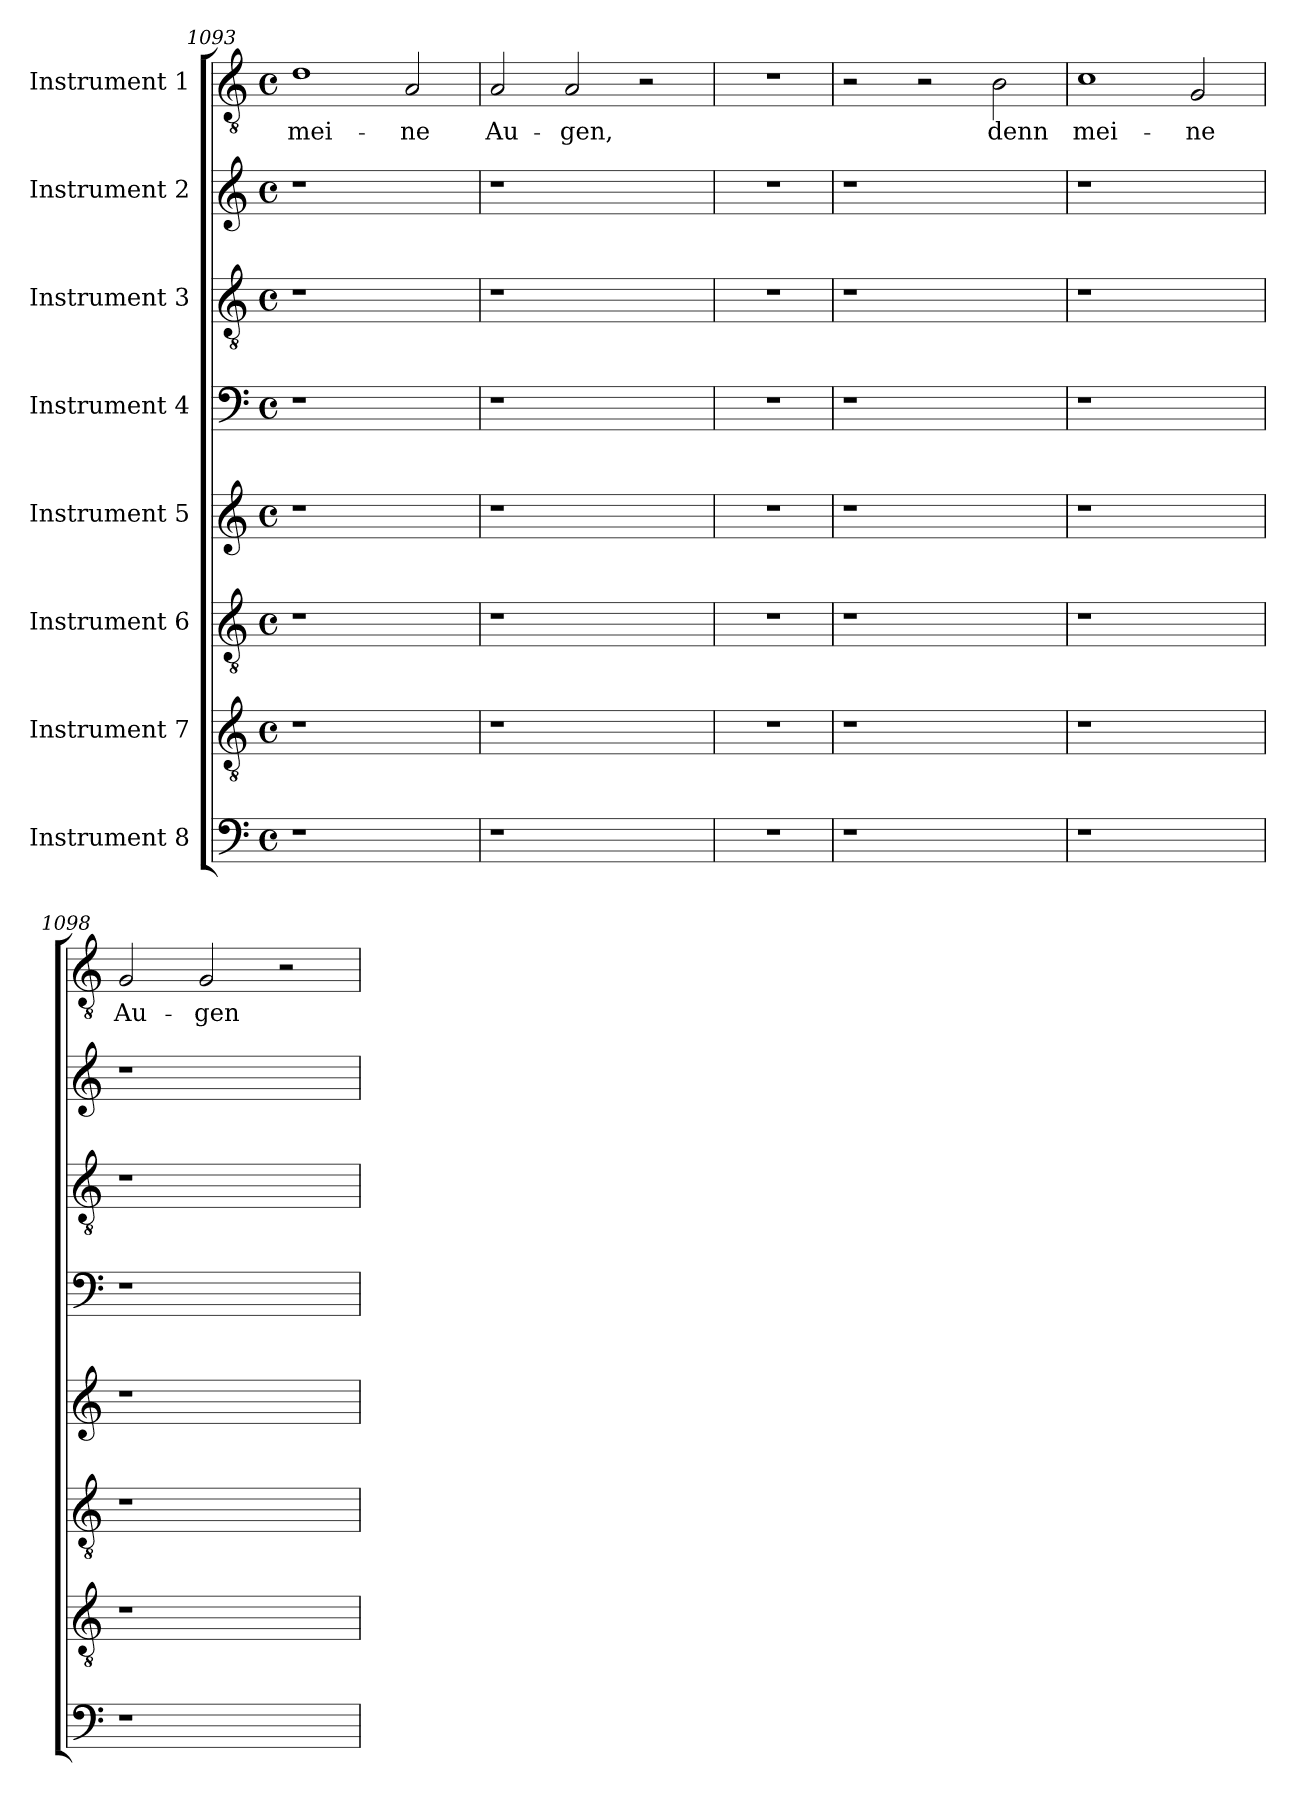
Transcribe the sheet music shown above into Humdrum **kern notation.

**kern	**kern	**kern	**kern	**kern	**kern	**kern	**kern	**text
*part8	*part7	*part6	*part5	*part4	*part3	*part2	*part1	*part1
*staff8	*staff7	*staff6	*staff5	*staff4	*staff3	*staff2	*staff1	*staff1
*I"Instrument 8	*I"Instrument 7	*I"Instrument 6	*I"Instrument 5	*I"Instrument 4	*I"Instrument 3	*I"Instrument 2	*I"Instrument 1	*
!!LO:LB:g=z
*clefF4	*clefGv2	*clefGv2	*clefG2	*clefF4	*clefGv2	*clefG2	*clefGv2	*
*M4/4	*M4/4	*M4/4	*M4/4	*M4/4	*M4/4	*M4/4	*M4/4	*
*met(c)	*met(c)	*met(c)	*met(c)	*met(c)	*met(c)	*met(c)	*met(c)	*
=1093	=1093	=1093	=1093	=1093	=1093	=1093	=1093	=1093
!	!	!	!	!	!	!	!	!LO:LY:b:cj
1r	1r	1r	1r	1r	1r	1r	1d	mei-
!	!	!	!	!	!	!	!	!LO:LY:b:cj
2ryy	2ryy	2ryy	2ryy	2ryy	2ryy	2ryy	2A/	-ne
=1094	=1094	=1094	=1094	=1094	=1094	=1094	=1094	=1094
!	!	!	!	!	!	!	!	!LO:LY:b:cj
1r	1r	1r	1r	1r	1r	1r	2A/	Au-
!	!	!	!	!	!	!	!	!LO:LY:b:cj
.	.	.	.	.	.	.	2A/	-gen,
2ryy	2ryy	2ryy	2ryy	2ryy	2ryy	2ryy	2r	.
=1095	=1095	=1095	=1095	=1095	=1095	=1095	=1095	=1095
1r	1r	1r	1r	1r	1r	1r	1r	.
=1096	=1096	=1096	=1096	=1096	=1096	=1096	=1096	=1096
1r	1r	1r	1r	1r	1r	1r	2r	.
.	.	.	.	.	.	.	2r	.
!	!	!	!	!	!	!	!	!LO:LY:b:cj
2ryy	2ryy	2ryy	2ryy	2ryy	2ryy	2ryy	2B\	denn
=1097	=1097	=1097	=1097	=1097	=1097	=1097	=1097	=1097
!	!	!	!	!	!	!	!	!LO:LY:b:cj
1r	1r	1r	1r	1r	1r	1r	1c	mei-
!	!	!	!	!	!	!	!	!LO:LY:b:cj
2ryy	2ryy	2ryy	2ryy	2ryy	2ryy	2ryy	2G/	-ne
=1098	=1098	=1098	=1098	=1098	=1098	=1098	=1098	=1098
!	!	!	!	!	!	!	!	!LO:LY:b:cj
1r	1r	1r	1r	1r	1r	1r	2G/	Au-
!	!	!	!	!	!	!	!	!LO:LY:b:cj
.	.	.	.	.	.	.	2G/	-gen
2ryy	2ryy	2ryy	2ryy	2ryy	2ryy	2ryy	2r	.
=	=	=	=	=	=	=	=	=
*-	*-	*-	*-	*-	*-	*-	*-	*-
